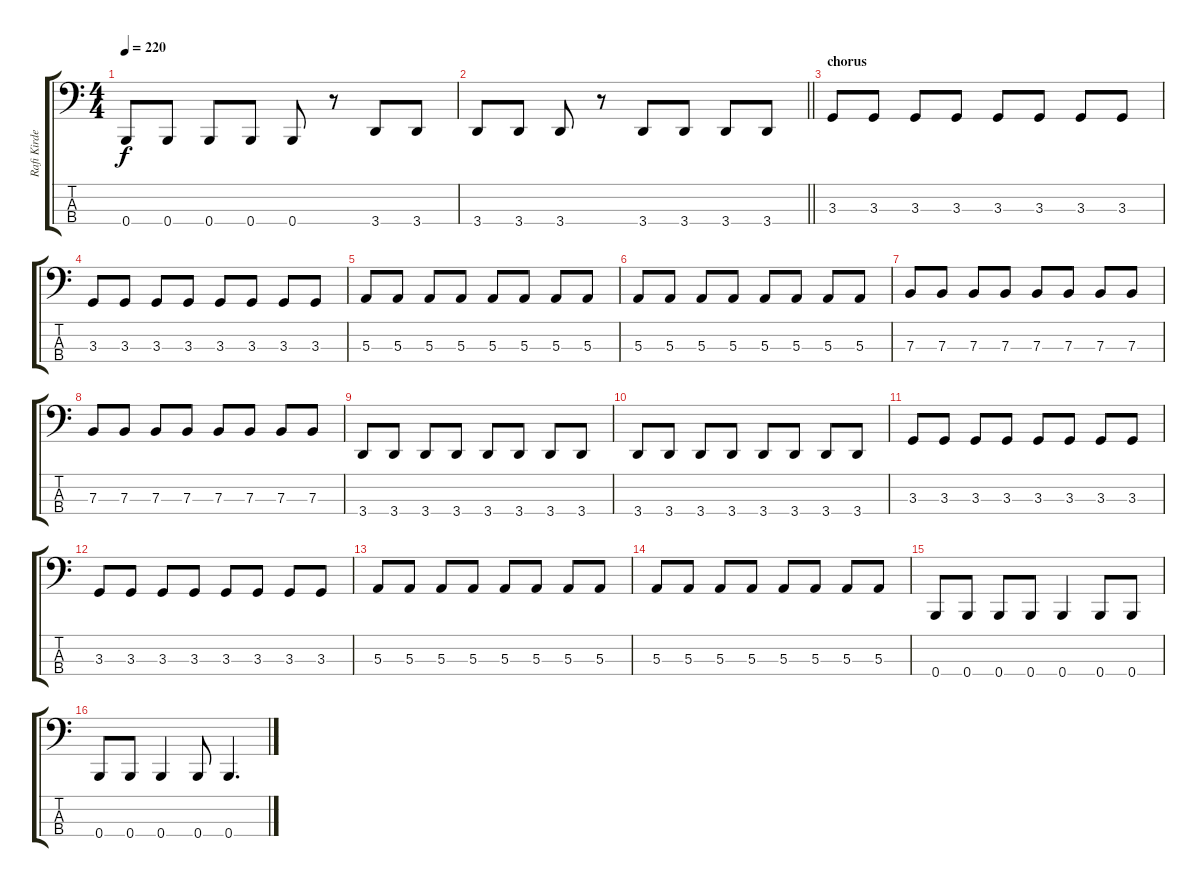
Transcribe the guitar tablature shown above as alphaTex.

\track ("Rafi Kirder" "Rafi Kirde") {instrument electricbasspick}
\staff {score tabs}
\tuning (D2 A1 E1 B0) {hide}
\ts (4 4)
\tempo 220
\clef f4
\ks c
0.4.8{dy f} 0.4.8 0.4.8 0.4.8 0.4.8 r.8 3.4.8 3.4.8 |
\barLineRight lightlight
3.4.8 3.4.8 3.4.8 r.8 3.4.8 3.4.8 3.4.8 3.4.8 |
\section ("" "chorus")
3.3.8 3.3.8 3.3.8 3.3.8 3.3.8 3.3.8 3.3.8 3.3.8 |
3.3.8 3.3.8 3.3.8 3.3.8 3.3.8 3.3.8 3.3.8 3.3.8 |
5.3.8 5.3.8 5.3.8 5.3.8 5.3.8 5.3.8 5.3.8 5.3.8 |
5.3.8 5.3.8 5.3.8 5.3.8 5.3.8 5.3.8 5.3.8 5.3.8 |
7.3.8 7.3.8 7.3.8 7.3.8 7.3.8 7.3.8 7.3.8 7.3.8 |
7.3.8 7.3.8 7.3.8 7.3.8 7.3.8 7.3.8 7.3.8 7.3.8 |
3.4.8 3.4.8 3.4.8 3.4.8 3.4.8 3.4.8 3.4.8 3.4.8 |
3.4.8 3.4.8 3.4.8 3.4.8 3.4.8 3.4.8 3.4.8 3.4.8 |
3.3.8 3.3.8 3.3.8 3.3.8 3.3.8 3.3.8 3.3.8 3.3.8 |
3.3.8 3.3.8 3.3.8 3.3.8 3.3.8 3.3.8 3.3.8 3.3.8 |
5.3.8 5.3.8 5.3.8 5.3.8 5.3.8 5.3.8 5.3.8 5.3.8 |
5.3.8 5.3.8 5.3.8 5.3.8 5.3.8 5.3.8 5.3.8 5.3.8 |
0.4.8 0.4.8 0.4.8 0.4.8 0.4.4 0.4.8 0.4.8 |
0.4.8 0.4.8 0.4.4 0.4.8 0.4.4{d}
